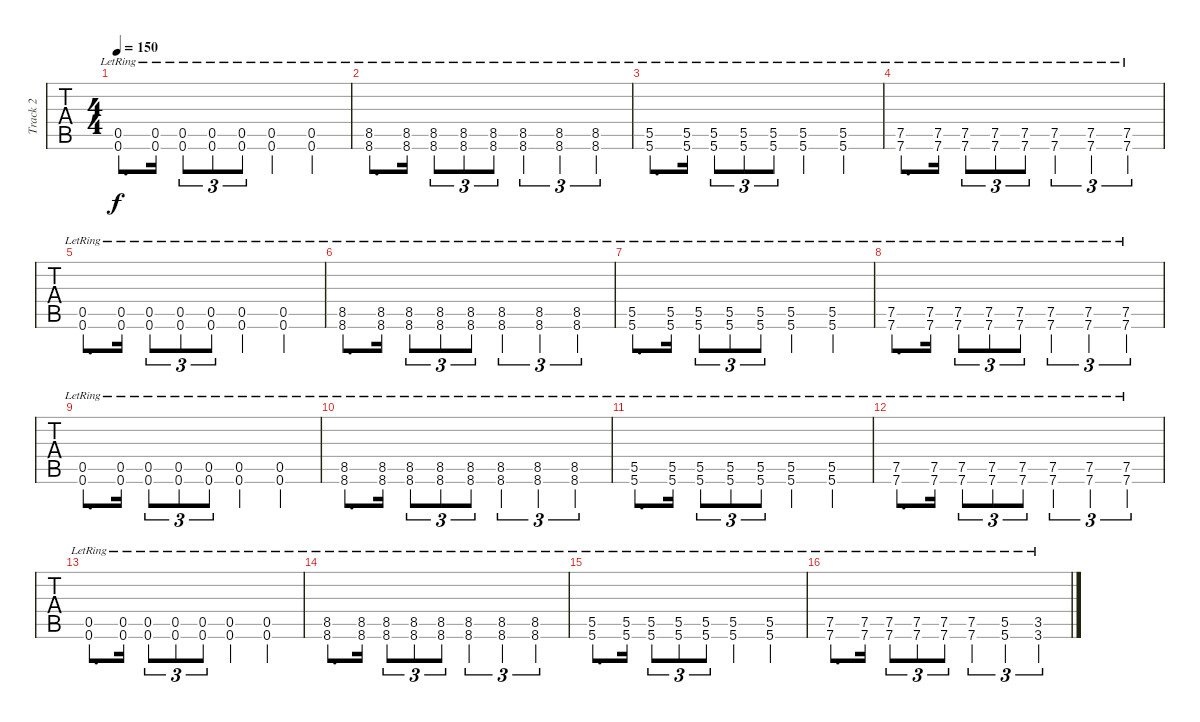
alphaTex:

\track ("Track 2" "Track 2") {instrument distortionguitar}
\staff {tabs}
\tuning (Eb4 Bb3 Gb3 Db3 Ab2 Db2) {hide}
\ts (4 4)
\tempo 150
\clef g2
\ks c
(0.5{lr} 0.6{lr}).8{d dy f} (0.5{lr} 0.6{lr}).16 (0.5{lr} 0.6{lr}).8{tu (3 2)} (0.5{lr} 0.6{lr}).8{tu (3 2)} (0.5{lr} 0.6{lr}).8{tu (3 2)} (0.5{lr} 0.6{lr}).4 (0.5{lr} 0.6{lr}).4 |
(8.5{lr} 8.6{lr}).8{d} (8.5{lr} 8.6{lr}).16 (8.5{lr} 8.6{lr}).8{tu (3 2)} (8.5{lr} 8.6{lr}).8{tu (3 2)} (8.5{lr} 8.6{lr}).8{tu (3 2)} (8.5{lr} 8.6{lr}).4{tu (3 2)} (8.5{lr} 8.6{lr}).4{tu (3 2)} (8.5{lr} 8.6{lr}).4{tu (3 2)} |
(5.5{lr} 5.6{lr}).8{d} (5.5{lr} 5.6{lr}).16 (5.5{lr} 5.6{lr}).8{tu (3 2)} (5.5{lr} 5.6{lr}).8{tu (3 2)} (5.5{lr} 5.6{lr}).8{tu (3 2)} (5.5{lr} 5.6{lr}).4 (5.5{lr} 5.6{lr}).4 |
(7.5{lr} 7.6{lr}).8{d} (7.5{lr} 7.6{lr}).16 (7.5{lr} 7.6{lr}).8{tu (3 2)} (7.5{lr} 7.6{lr}).8{tu (3 2)} (7.5{lr} 7.6{lr}).8{tu (3 2)} (7.5{lr} 7.6{lr}).4{tu (3 2)} (7.5{lr} 7.6{lr}).4{tu (3 2)} (7.5{lr} 7.6{lr}).4{tu (3 2)} |
(0.5{lr} 0.6{lr}).8{d} (0.5{lr} 0.6{lr}).16 (0.5{lr} 0.6{lr}).8{tu (3 2)} (0.5{lr} 0.6{lr}).8{tu (3 2)} (0.5{lr} 0.6{lr}).8{tu (3 2)} (0.5{lr} 0.6{lr}).4 (0.5{lr} 0.6{lr}).4 |
(8.5{lr} 8.6{lr}).8{d} (8.5{lr} 8.6{lr}).16 (8.5{lr} 8.6{lr}).8{tu (3 2)} (8.5{lr} 8.6{lr}).8{tu (3 2)} (8.5{lr} 8.6{lr}).8{tu (3 2)} (8.5{lr} 8.6{lr}).4{tu (3 2)} (8.5{lr} 8.6{lr}).4{tu (3 2)} (8.5{lr} 8.6{lr}).4{tu (3 2)} |
(5.5{lr} 5.6{lr}).8{d} (5.5{lr} 5.6{lr}).16 (5.5{lr} 5.6{lr}).8{tu (3 2)} (5.5{lr} 5.6{lr}).8{tu (3 2)} (5.5{lr} 5.6{lr}).8{tu (3 2)} (5.5{lr} 5.6{lr}).4 (5.5{lr} 5.6{lr}).4 |
(7.5{lr} 7.6{lr}).8{d} (7.5{lr} 7.6{lr}).16 (7.5{lr} 7.6{lr}).8{tu (3 2)} (7.5{lr} 7.6{lr}).8{tu (3 2)} (7.5{lr} 7.6{lr}).8{tu (3 2)} (7.5{lr} 7.6{lr}).4{tu (3 2)} (7.5{lr} 7.6{lr}).4{tu (3 2)} (7.5{lr} 7.6{lr}).4{tu (3 2)} |
(0.5{lr} 0.6{lr}).8{d} (0.5{lr} 0.6{lr}).16 (0.5{lr} 0.6{lr}).8{tu (3 2)} (0.5{lr} 0.6{lr}).8{tu (3 2)} (0.5{lr} 0.6{lr}).8{tu (3 2)} (0.5{lr} 0.6{lr}).4 (0.5{lr} 0.6{lr}).4 |
(8.5{lr} 8.6{lr}).8{d} (8.5{lr} 8.6{lr}).16 (8.5{lr} 8.6{lr}).8{tu (3 2)} (8.5{lr} 8.6{lr}).8{tu (3 2)} (8.5{lr} 8.6{lr}).8{tu (3 2)} (8.5{lr} 8.6{lr}).4{tu (3 2)} (8.5{lr} 8.6{lr}).4{tu (3 2)} (8.5{lr} 8.6{lr}).4{tu (3 2)} |
(5.5{lr} 5.6{lr}).8{d} (5.5{lr} 5.6{lr}).16 (5.5{lr} 5.6{lr}).8{tu (3 2)} (5.5{lr} 5.6{lr}).8{tu (3 2)} (5.5{lr} 5.6{lr}).8{tu (3 2)} (5.5{lr} 5.6{lr}).4 (5.5{lr} 5.6{lr}).4 |
(7.5{lr} 7.6{lr}).8{d} (7.5{lr} 7.6{lr}).16 (7.5{lr} 7.6{lr}).8{tu (3 2)} (7.5{lr} 7.6{lr}).8{tu (3 2)} (7.5{lr} 7.6{lr}).8{tu (3 2)} (7.5{lr} 7.6{lr}).4{tu (3 2)} (7.5{lr} 7.6{lr}).4{tu (3 2)} (7.5{lr} 7.6{lr}).4{tu (3 2)} |
(0.5{lr} 0.6{lr}).8{d} (0.5{lr} 0.6{lr}).16 (0.5{lr} 0.6{lr}).8{tu (3 2)} (0.5{lr} 0.6{lr}).8{tu (3 2)} (0.5{lr} 0.6{lr}).8{tu (3 2)} (0.5{lr} 0.6{lr}).4 (0.5{lr} 0.6{lr}).4 |
(8.5{lr} 8.6{lr}).8{d} (8.5{lr} 8.6{lr}).16 (8.5{lr} 8.6{lr}).8{tu (3 2)} (8.5{lr} 8.6{lr}).8{tu (3 2)} (8.5{lr} 8.6{lr}).8{tu (3 2)} (8.5{lr} 8.6{lr}).4{tu (3 2)} (8.5{lr} 8.6{lr}).4{tu (3 2)} (8.5{lr} 8.6{lr}).4{tu (3 2)} |
(5.5{lr} 5.6{lr}).8{d} (5.5{lr} 5.6{lr}).16 (5.5{lr} 5.6{lr}).8{tu (3 2)} (5.5{lr} 5.6{lr}).8{tu (3 2)} (5.5{lr} 5.6{lr}).8{tu (3 2)} (5.5{lr} 5.6{lr}).4 (5.5{lr} 5.6{lr}).4 |
(7.5{lr} 7.6{lr}).8{d} (7.5{lr} 7.6{lr}).16 (7.5{lr} 7.6{lr}).8{tu (3 2)} (7.5{lr} 7.6{lr}).8{tu (3 2)} (7.5{lr} 7.6{lr}).8{tu (3 2)} (7.5{lr} 7.6{lr}).4{tu (3 2)} (5.5{lr} 5.6{lr}).4{tu (3 2)} (3.5 3.6{lr}).4{tu (3 2)}
